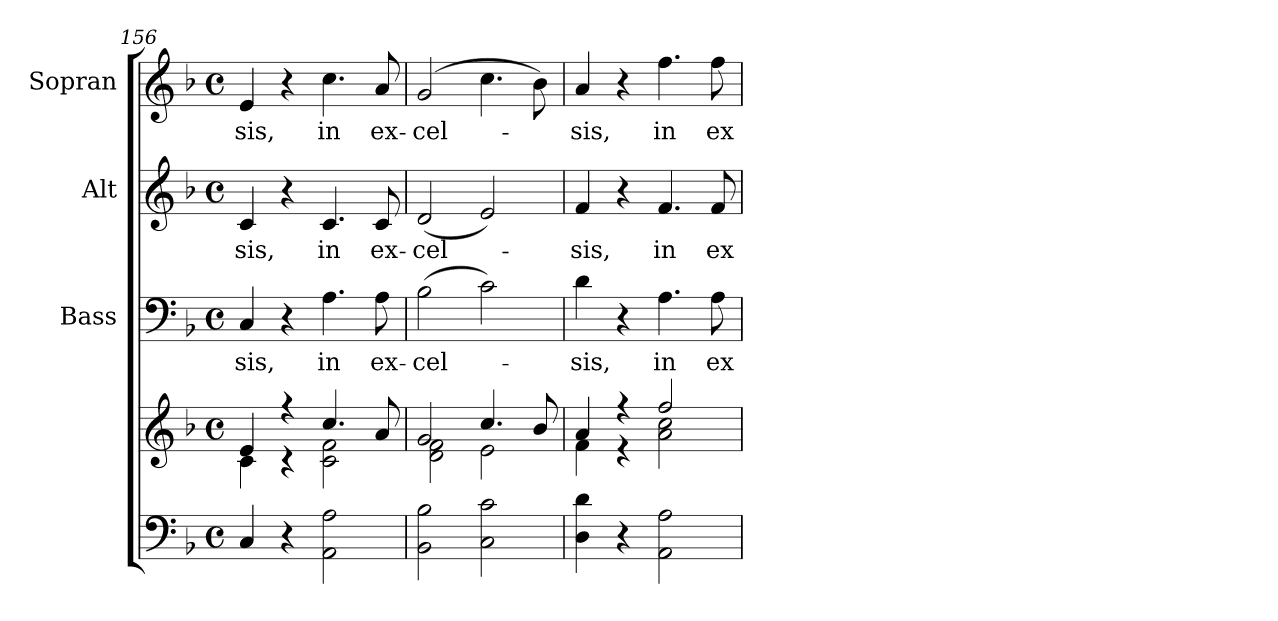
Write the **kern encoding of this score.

**kern	**kern	**kern	**text	**kern	**text	**kern	**text
*part4	*part4	*part3	*part3	*part2	*part2	*part1	*part1
*staff5	*staff4	*staff3	*staff3	*staff2	*staff2	*staff1	*staff1
*	*	*I"Bass	*	*I"Alt	*	*I"Sopran	*
*	*	*I'B.	*	*I'A.	*	*I'S.	*
*clefF4	*clefG2	*clefF4	*	*clefG2	*	*clefG2	*
*k[b-]	*k[b-]	*k[b-]	*	*k[b-]	*	*k[b-]	*
*F:	*F:	*F:	*	*F:	*	*F:	*
*M4/4	*M4/4	*M4/4	*	*M4/4	*	*M4/4	*
*met(c)	*met(c)	*met(c)	*	*met(c)	*	*met(c)	*
=156	=156	=156	=156	=156	=156	=156	=156
*	*^	*	*	*	*	*	*
!	!	!	!	!LO:LY:b	!	!LO:LY:b	!	!LO:LY:b
4C/	4e/	4c\	4C/	-sis,	4c/	-sis,	4e/	-sis,
4r	4r	4r	4r	.	4r	.	4r	.
!	!	!	!	!LO:LY:b	!	!LO:LY:b	!	!LO:LY:b
2AA\ 2A\	4.cc/	2c\ 2f\	4.A\	in	4.c/	in	4.cc\	in
!	!	!	!	!LO:LY:b	!	!LO:LY:b	!	!LO:LY:b
.	8a/	.	8A\	ex-	8c/	ex-	8a/	ex-
=157	=157	=157	=157	=157	=157	=157	=157	=157
!	!	!	!	!LO:LY:b	!	!LO:LY:b	!	!LO:LY:b
2BB-\ 2B-\	2g/	2d\ 2f\	(>2B-\	-cel-	(<2d/	-cel-	(2g/	-cel-
2C\ 2c\	4.cc/	2e\	2c\)	.	2e/)	.	4.cc\	.
.	8b-/	.	.	.	.	.	8b-\)	.
!!LO:LB:g=z
=158	=158	=158	=158	=158	=158	=158	=158	=158
!	!	!	!	!LO:LY:b	!	!LO:LY:b	!	!LO:LY:b
4D\ 4d\	4a/	4f\	4d\	-sis,	4f/	-sis,	4a/	-sis,
4r	4r	4r	4r	.	4r	.	4r	.
!	!	!	!	!LO:LY:b	!	!LO:LY:b	!	!LO:LY:b
2AA\ 2A\	2ff/	2a\ 2cc\	4.A\	in	4.f/	in	4.ff\	in
!	!	!	!	!LO:LY:b	!	!LO:LY:b	!	!LO:LY:b
.	.	.	8A\	ex-	8f/	ex-	8ff\	ex-
*	*v	*v	*	*	*	*	*	*
=	=	=	=	=	=	=	=
*-	*-	*-	*-	*-	*-	*-	*-
